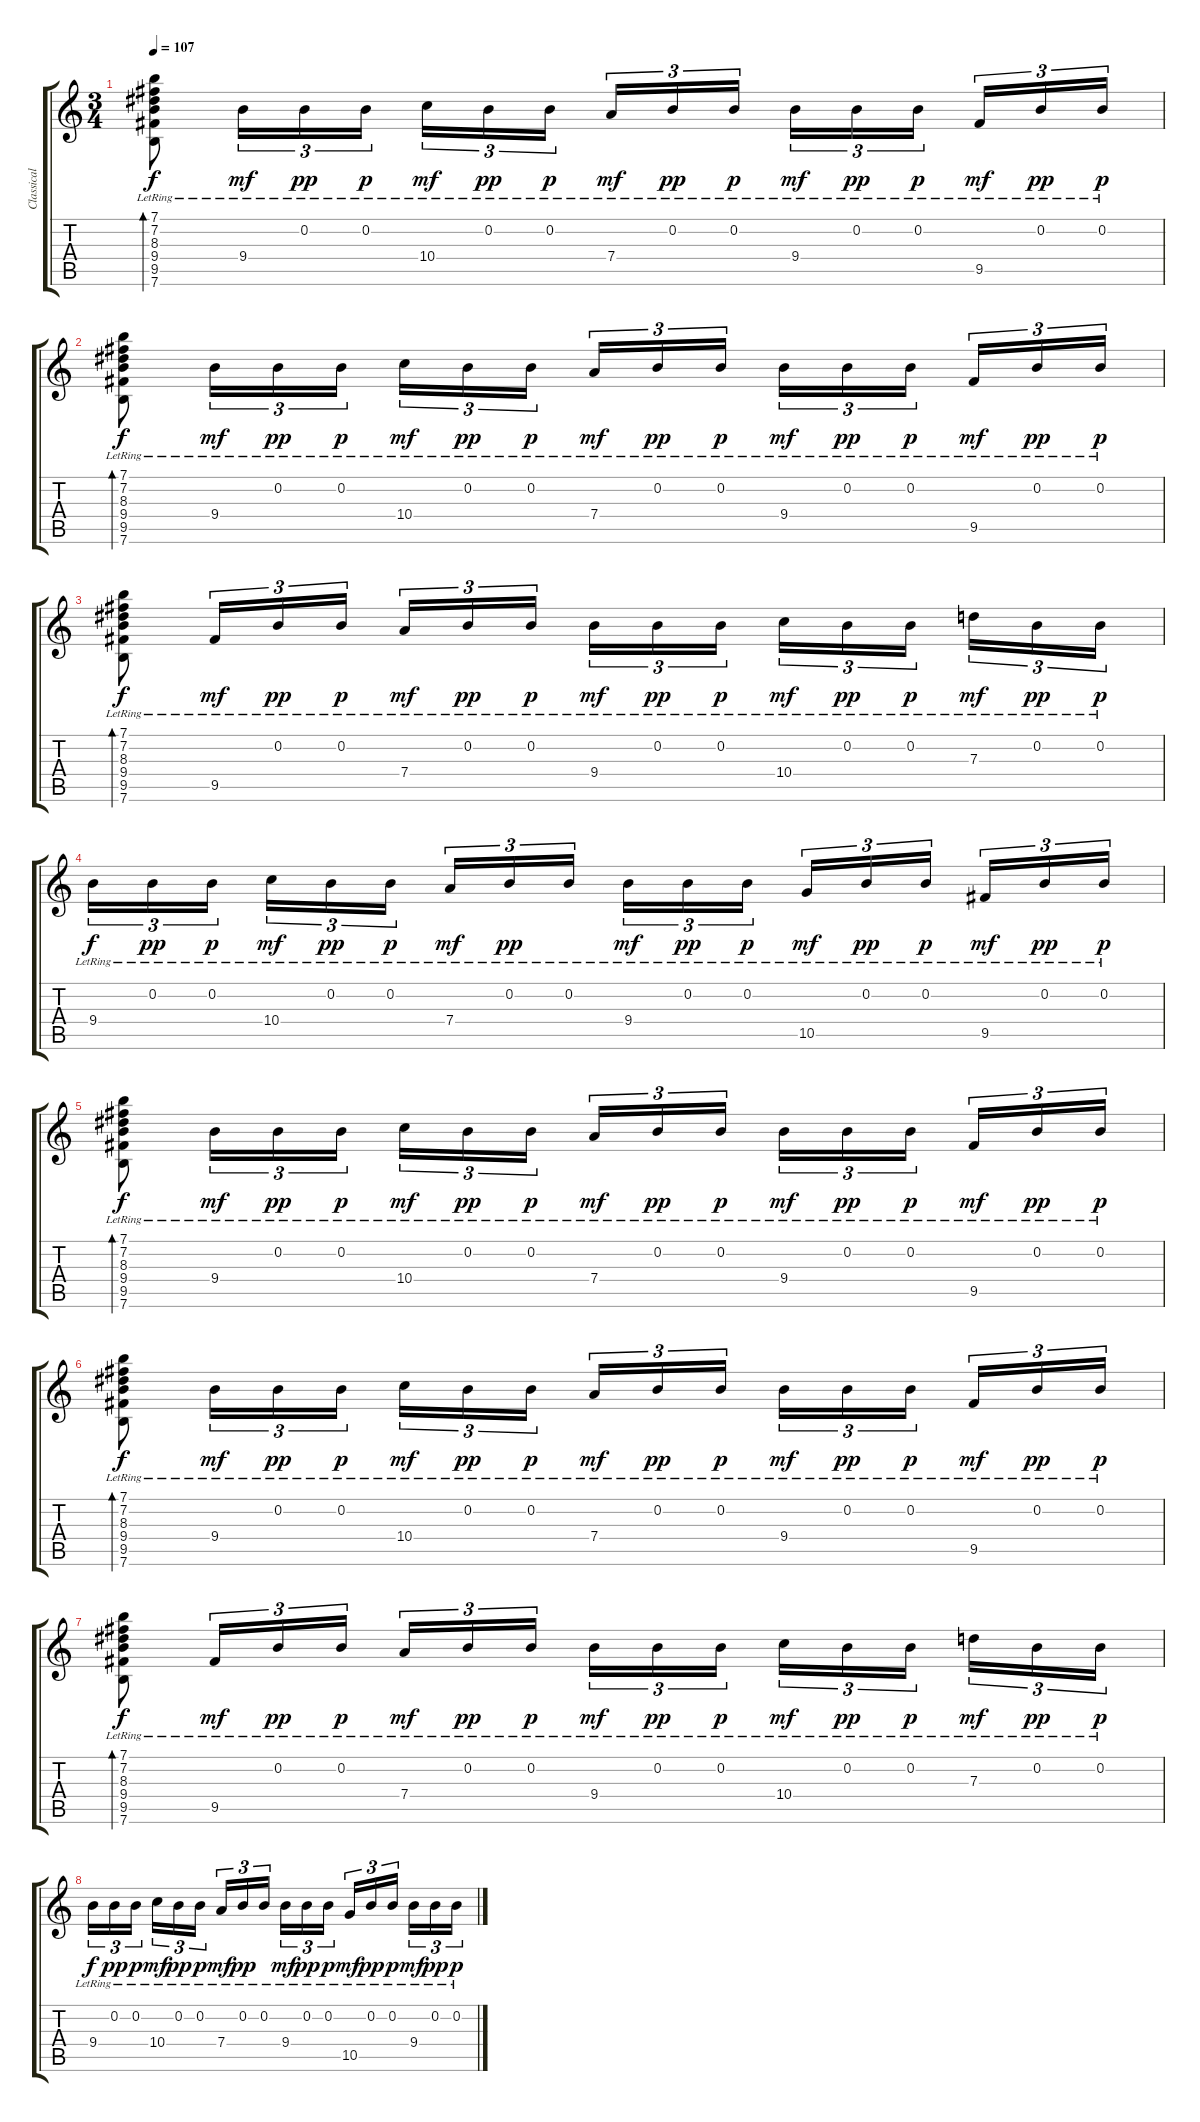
\track ("Classical Guitar" "Classical ") {instrument acousticguitarnylon}
\staff {score tabs}
\tuning (E4 B3 G3 D3 A2 E2) {hide}
\ts (3 4)
\tempo 107
\clef g2
\ks c
(7.1{lr} 7.2{lr} 8.3{lr} 9.4{lr} 9.5{lr} 7.6{lr}).8{bd 60 dy f} 9.4{lr}.16{tu (3 2) dy mf} 0.2{lr}.16{tu (3 2) dy pp} 0.2{lr}.16{tu (3 2) dy p} 10.4{lr}.16{tu (3 2) dy mf} 0.2{lr}.16{tu (3 2) dy pp} 0.2{lr}.16{tu (3 2) dy p} 7.4{lr}.16{tu (3 2) dy mf} 0.2{lr}.16{tu (3 2) dy pp} 0.2{lr}.16{tu (3 2) dy p} 9.4{lr}.16{tu (3 2) dy mf} 0.2{lr}.16{tu (3 2) dy pp} 0.2{lr}.16{tu (3 2) dy p} 9.5{lr}.16{tu (3 2) dy mf} 0.2{lr}.16{tu (3 2) dy pp} 0.2{lr}.16{tu (3 2) dy p} |
(7.1{lr} 7.2{lr} 8.3{lr} 9.4{lr} 9.5{lr} 7.6{lr}).8{bd 60 dy f} 9.4{lr}.16{tu (3 2) dy mf} 0.2{lr}.16{tu (3 2) dy pp} 0.2{lr}.16{tu (3 2) dy p} 10.4{lr}.16{tu (3 2) dy mf} 0.2{lr}.16{tu (3 2) dy pp} 0.2{lr}.16{tu (3 2) dy p} 7.4{lr}.16{tu (3 2) dy mf} 0.2{lr}.16{tu (3 2) dy pp} 0.2{lr}.16{tu (3 2) dy p} 9.4{lr}.16{tu (3 2) dy mf} 0.2{lr}.16{tu (3 2) dy pp} 0.2{lr}.16{tu (3 2) dy p} 9.5{lr}.16{tu (3 2) dy mf} 0.2{lr}.16{tu (3 2) dy pp} 0.2{lr}.16{tu (3 2) dy p} |
(7.1{lr} 7.2{lr} 8.3{lr} 9.4{lr} 9.5{lr} 7.6{lr}).8{bd 60 dy f} 9.5{lr}.16{tu (3 2) dy mf} 0.2{lr}.16{tu (3 2) dy pp} 0.2{lr}.16{tu (3 2) dy p} 7.4{lr}.16{tu (3 2) dy mf} 0.2{lr}.16{tu (3 2) dy pp} 0.2{lr}.16{tu (3 2) dy p} 9.4{lr}.16{tu (3 2) dy mf} 0.2{lr}.16{tu (3 2) dy pp} 0.2{lr}.16{tu (3 2) dy p} 10.4{lr}.16{tu (3 2) dy mf} 0.2{lr}.16{tu (3 2) dy pp} 0.2{lr}.16{tu (3 2) dy p} 7.3{lr}.16{tu (3 2) dy mf} 0.2{lr}.16{tu (3 2) dy pp} 0.2{lr}.16{tu (3 2) dy p} |
9.4{lr}.16{tu (3 2) dy f} 0.2{lr}.16{tu (3 2) dy pp} 0.2{lr}.16{tu (3 2) dy p} 10.4{lr}.16{tu (3 2) dy mf} 0.2{lr}.16{tu (3 2) dy pp} 0.2{lr}.16{tu (3 2) dy p} 7.4{lr}.16{tu (3 2) dy mf} 0.2{lr}.16{tu (3 2) dy pp} 0.2{lr}.16{tu (3 2)} 9.4{lr}.16{tu (3 2) dy mf} 0.2{lr}.16{tu (3 2) dy pp} 0.2{lr}.16{tu (3 2) dy p} 10.5{lr}.16{tu (3 2) dy mf} 0.2{lr}.16{tu (3 2) dy pp} 0.2{lr}.16{tu (3 2) dy p} 9.5{lr}.16{tu (3 2) dy mf} 0.2{lr}.16{tu (3 2) dy pp} 0.2{lr}.16{tu (3 2) dy p} |
(7.1{lr} 7.2{lr} 8.3{lr} 9.4{lr} 9.5{lr} 7.6{lr}).8{bd 60 dy f} 9.4{lr}.16{tu (3 2) dy mf} 0.2{lr}.16{tu (3 2) dy pp} 0.2{lr}.16{tu (3 2) dy p} 10.4{lr}.16{tu (3 2) dy mf} 0.2{lr}.16{tu (3 2) dy pp} 0.2{lr}.16{tu (3 2) dy p} 7.4{lr}.16{tu (3 2) dy mf} 0.2{lr}.16{tu (3 2) dy pp} 0.2{lr}.16{tu (3 2) dy p} 9.4{lr}.16{tu (3 2) dy mf} 0.2{lr}.16{tu (3 2) dy pp} 0.2{lr}.16{tu (3 2) dy p} 9.5{lr}.16{tu (3 2) dy mf} 0.2{lr}.16{tu (3 2) dy pp} 0.2{lr}.16{tu (3 2) dy p} |
(7.1{lr} 7.2{lr} 8.3{lr} 9.4{lr} 9.5{lr} 7.6{lr}).8{bd 60 dy f} 9.4{lr}.16{tu (3 2) dy mf} 0.2{lr}.16{tu (3 2) dy pp} 0.2{lr}.16{tu (3 2) dy p} 10.4{lr}.16{tu (3 2) dy mf} 0.2{lr}.16{tu (3 2) dy pp} 0.2{lr}.16{tu (3 2) dy p} 7.4{lr}.16{tu (3 2) dy mf} 0.2{lr}.16{tu (3 2) dy pp} 0.2{lr}.16{tu (3 2) dy p} 9.4{lr}.16{tu (3 2) dy mf} 0.2{lr}.16{tu (3 2) dy pp} 0.2{lr}.16{tu (3 2) dy p} 9.5{lr}.16{tu (3 2) dy mf} 0.2{lr}.16{tu (3 2) dy pp} 0.2{lr}.16{tu (3 2) dy p} |
(7.1{lr} 7.2{lr} 8.3{lr} 9.4{lr} 9.5{lr} 7.6{lr}).8{bd 60 dy f} 9.5{lr}.16{tu (3 2) dy mf} 0.2{lr}.16{tu (3 2) dy pp} 0.2{lr}.16{tu (3 2) dy p} 7.4{lr}.16{tu (3 2) dy mf} 0.2{lr}.16{tu (3 2) dy pp} 0.2{lr}.16{tu (3 2) dy p} 9.4{lr}.16{tu (3 2) dy mf} 0.2{lr}.16{tu (3 2) dy pp} 0.2{lr}.16{tu (3 2) dy p} 10.4{lr}.16{tu (3 2) dy mf} 0.2{lr}.16{tu (3 2) dy pp} 0.2{lr}.16{tu (3 2) dy p} 7.3{lr}.16{tu (3 2) dy mf} 0.2{lr}.16{tu (3 2) dy pp} 0.2{lr}.16{tu (3 2) dy p} |
9.4{lr}.16{tu (3 2) dy f} 0.2{lr}.16{tu (3 2) dy pp} 0.2{lr}.16{tu (3 2) dy p} 10.4{lr}.16{tu (3 2) dy mf} 0.2{lr}.16{tu (3 2) dy pp} 0.2{lr}.16{tu (3 2) dy p} 7.4{lr}.16{tu (3 2) dy mf} 0.2{lr}.16{tu (3 2) dy pp} 0.2{lr}.16{tu (3 2)} 9.4{lr}.16{tu (3 2) dy mf} 0.2{lr}.16{tu (3 2) dy pp} 0.2{lr}.16{tu (3 2) dy p} 10.5{lr}.16{tu (3 2) dy mf} 0.2{lr}.16{tu (3 2) dy pp} 0.2{lr}.16{tu (3 2) dy p} 9.4{lr}.16{tu (3 2) dy mf} 0.2{lr}.16{tu (3 2) dy pp} 0.2{lr}.16{tu (3 2) dy p}
